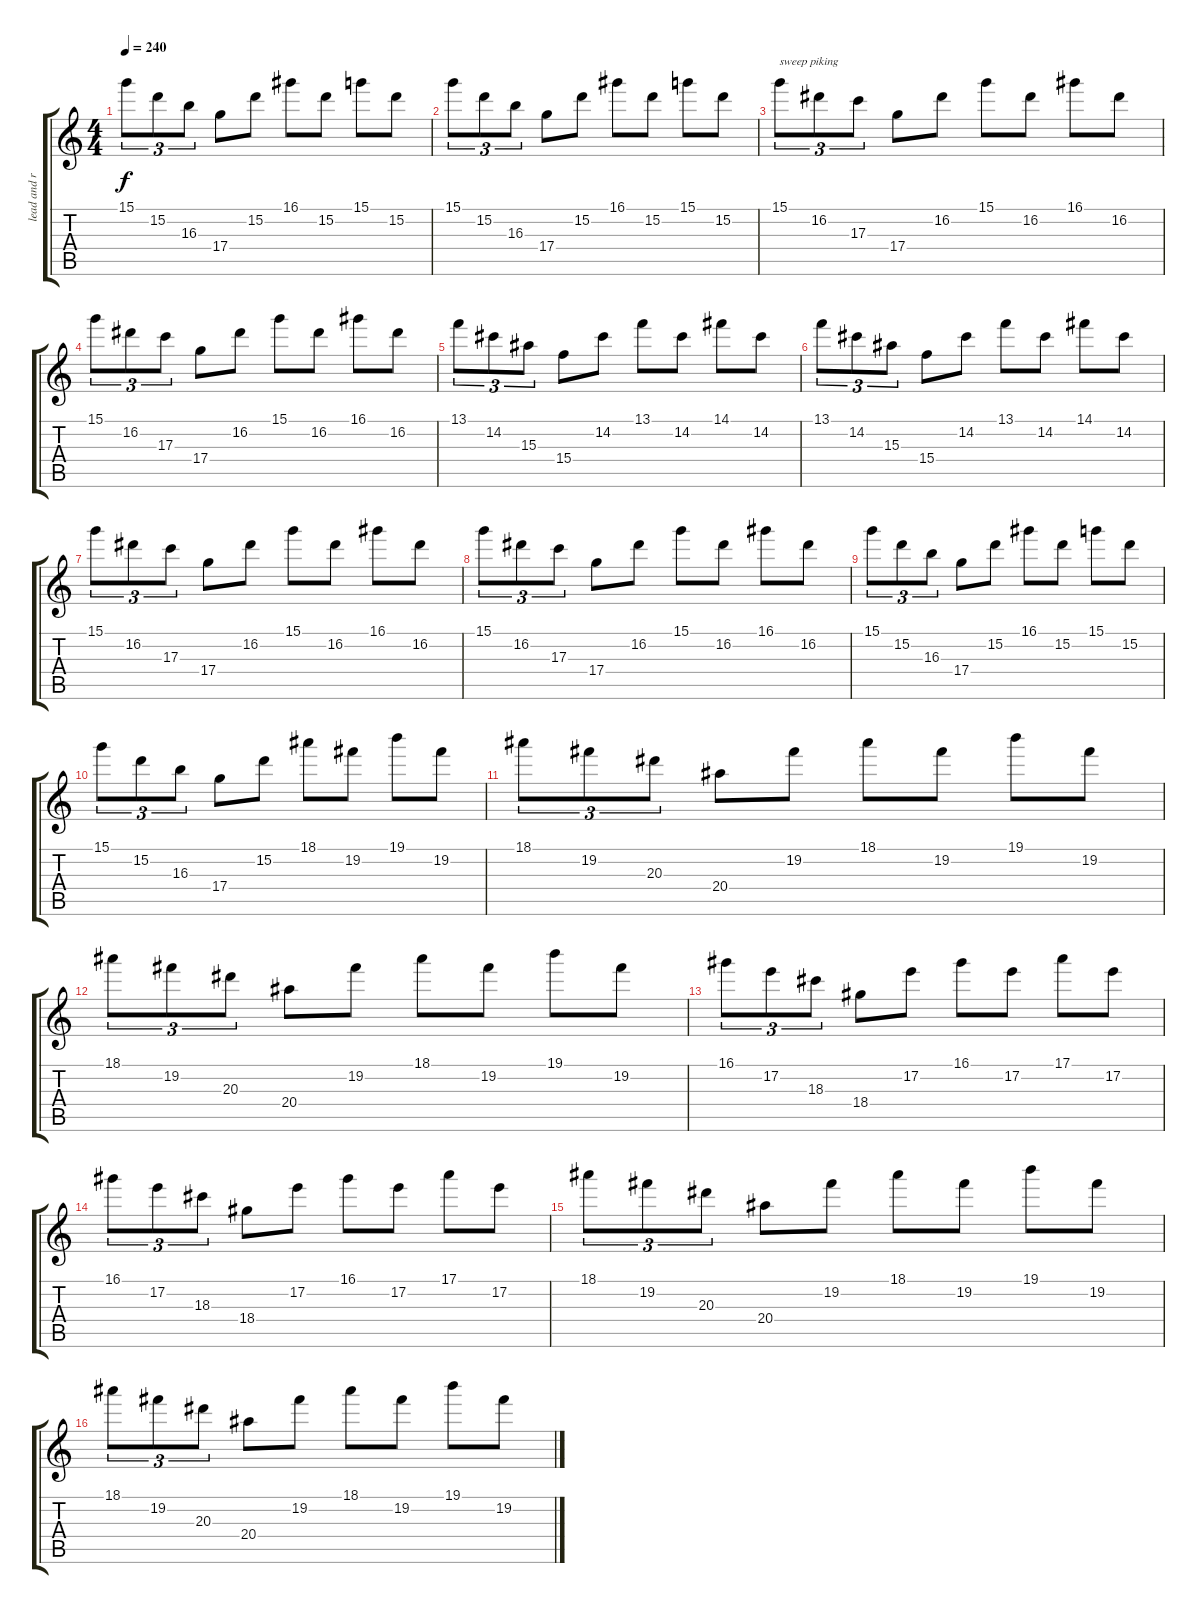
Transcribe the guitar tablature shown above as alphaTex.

\track ("lead and rithm guitar(luca turilli)" "lead and r") {instrument distortionguitar}
\staff {score tabs}
\tuning (E4 B3 G3 D3 A2 E2) {hide}
\ts (4 4)
\tempo 240
\clef g2
\ks c
15.1.8{tu (3 2) dy f} 15.2.8{tu (3 2)} 16.3.8{tu (3 2)} 17.4.8 15.2.8 16.1.8 15.2.8 15.1.8 15.2.8 |
15.1.8{tu (3 2)} 15.2.8{tu (3 2)} 16.3.8{tu (3 2)} 17.4.8 15.2.8 16.1.8 15.2.8 15.1.8 15.2.8 |
15.1.8{tu (3 2) txt "sweep piking"} 16.2.8{tu (3 2)} 17.3.8{tu (3 2)} 17.4.8 16.2.8 15.1.8 16.2.8 16.1.8 16.2.8 |
15.1.8{tu (3 2)} 16.2.8{tu (3 2)} 17.3.8{tu (3 2)} 17.4.8 16.2.8 15.1.8 16.2.8 16.1.8 16.2.8 |
13.1.8{tu (3 2)} 14.2.8{tu (3 2)} 15.3.8{tu (3 2)} 15.4.8 14.2.8 13.1.8 14.2.8 14.1.8 14.2.8 |
13.1.8{tu (3 2)} 14.2.8{tu (3 2)} 15.3.8{tu (3 2)} 15.4.8 14.2.8 13.1.8 14.2.8 14.1.8 14.2.8 |
15.1.8{tu (3 2)} 16.2.8{tu (3 2)} 17.3.8{tu (3 2)} 17.4.8 16.2.8 15.1.8 16.2.8 16.1.8 16.2.8 |
15.1.8{tu (3 2)} 16.2.8{tu (3 2)} 17.3.8{tu (3 2)} 17.4.8 16.2.8 15.1.8 16.2.8 16.1.8 16.2.8 |
15.1.8{tu (3 2)} 15.2.8{tu (3 2)} 16.3.8{tu (3 2)} 17.4.8 15.2.8 16.1.8 15.2.8 15.1.8 15.2.8 |
15.1.8{tu (3 2)} 15.2.8{tu (3 2)} 16.3.8{tu (3 2)} 17.4.8 15.2.8 18.1.8 19.2.8 19.1.8 19.2.8 |
18.1.8{tu (3 2)} 19.2.8{tu (3 2)} 20.3.8{tu (3 2)} 20.4.8 19.2.8 18.1.8 19.2.8 19.1.8 19.2.8 |
18.1.8{tu (3 2)} 19.2.8{tu (3 2)} 20.3.8{tu (3 2)} 20.4.8 19.2.8 18.1.8 19.2.8 19.1.8 19.2.8 |
16.1.8{tu (3 2)} 17.2.8{tu (3 2)} 18.3.8{tu (3 2)} 18.4.8 17.2.8 16.1.8 17.2.8 17.1.8 17.2.8 |
16.1.8{tu (3 2)} 17.2.8{tu (3 2)} 18.3.8{tu (3 2)} 18.4.8 17.2.8 16.1.8 17.2.8 17.1.8 17.2.8 |
18.1.8{tu (3 2)} 19.2.8{tu (3 2)} 20.3.8{tu (3 2)} 20.4.8 19.2.8 18.1.8 19.2.8 19.1.8 19.2.8 |
18.1.8{tu (3 2)} 19.2.8{tu (3 2)} 20.3.8{tu (3 2)} 20.4.8 19.2.8 18.1.8 19.2.8 19.1.8 19.2.8
